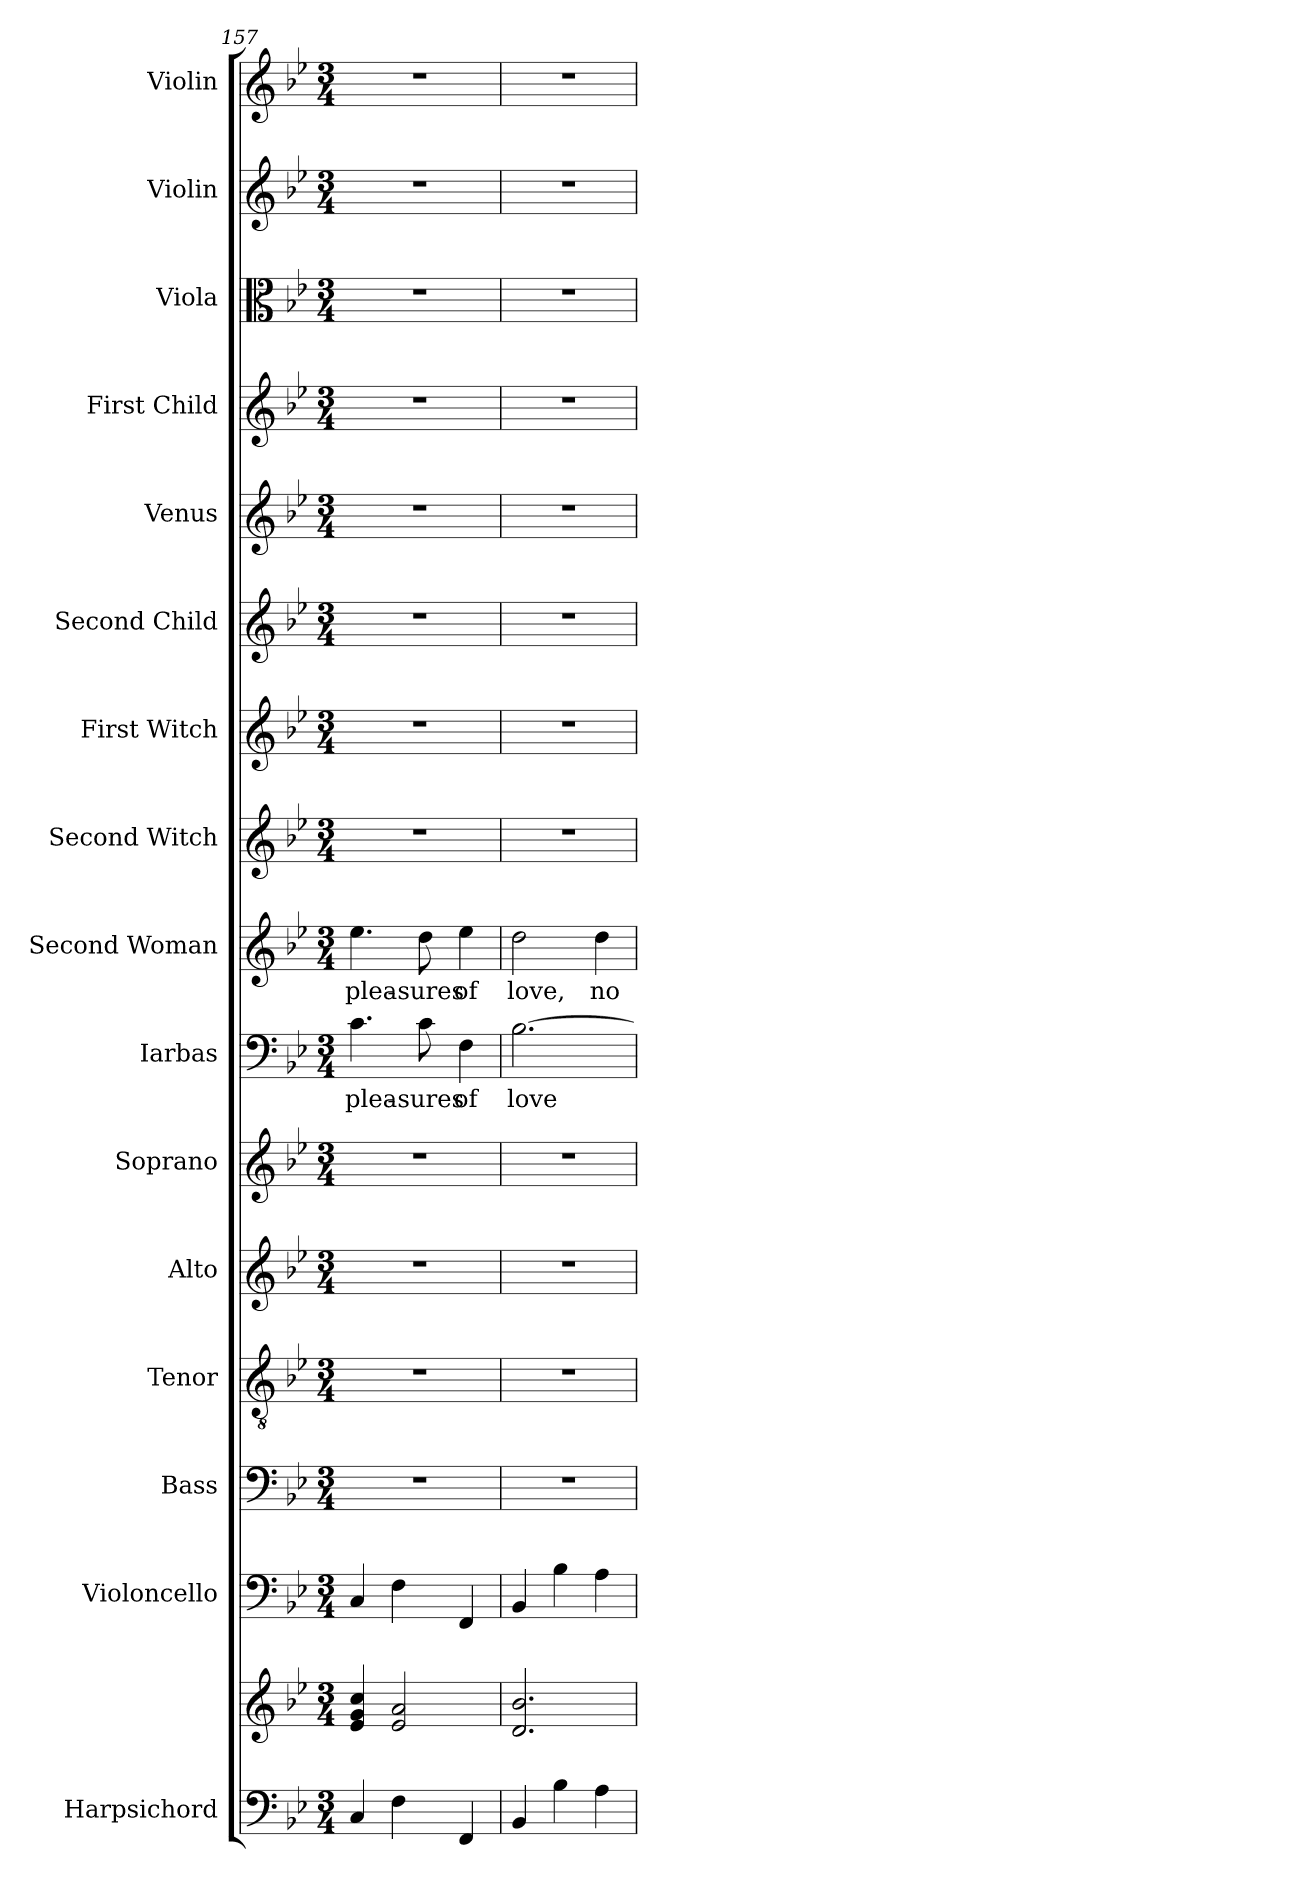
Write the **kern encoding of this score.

**kern	**kern	**kern	**kern	**kern	**kern	**kern	**kern	**text	**kern	**text	**kern	**kern	**kern	**kern	**kern	**kern	**kern	**kern
*part16	*part16	*part15	*part14	*part13	*part12	*part11	*part10	*part10	*part9	*part9	*part8	*part7	*part6	*part5	*part4	*part3	*part2	*part1
*staff17	*staff16	*staff15	*staff14	*staff13	*staff12	*staff11	*staff10	*staff10	*staff9	*staff9	*staff8	*staff7	*staff6	*staff5	*staff4	*staff3	*staff2	*staff1
*I"Harpsichord	*	*I"Violoncello	*I"Bass	*I"Tenor	*I"Alto	*I"Soprano	*I"Iarbas	*	*I"Second Woman	*	*I"Second Witch	*I"First Witch	*I"Second Child	*I"Venus	*I"First Child	*I"Viola	*I"Violin	*I"Violin
*I'Hch.	*	*I'Vc.	*I'B.	*I'T.	*I'A.	*I'S.	*I'I.	*	*I'2W	*	*I'W2.	*I'W1	*I'C2.	*I'V.	*I'C1	*I'Vla.	*I'Vln.	*I'Vln.
*clefF4	*clefG2	*clefF4	*clefF4	*clefGv2	*clefG2	*clefG2	*clefF4	*	*clefG2	*	*clefG2	*clefG2	*clefG2	*clefG2	*clefG2	*clefC3	*clefG2	*clefG2
*k[b-e-]	*k[b-e-]	*k[b-e-]	*k[b-e-]	*k[b-e-]	*k[b-e-]	*k[b-e-]	*k[b-e-]	*	*k[b-e-]	*	*k[b-e-]	*k[b-e-]	*k[b-e-]	*k[b-e-]	*k[b-e-]	*k[b-e-]	*k[b-e-]	*k[b-e-]
*M3/4	*M3/4	*M3/4	*M3/4	*M3/4	*M3/4	*M3/4	*M3/4	*	*M3/4	*	*M3/4	*M3/4	*M3/4	*M3/4	*M3/4	*M3/4	*M3/4	*M3/4
=157	=157	=157	=157	=157	=157	=157	=157	=157	=157	=157	=157	=157	=157	=157	=157	=157	=157	=157
!	!	!	!	!	!	!	!	!LO:LY:b	!	!LO:LY:b	!	!	!	!	!	!	!	!
4C/	4e-/ 4g/ 4cc/	4C/	2.r	2.r	2.r	2.r	4.c\	-plea-	4.ee-\	-plea-	2.r	2.r	2.r	2.r	2.r	2.r	2.r	2.r
4F\	2e-/ 2a/	4F\	.	.	.	.	.	.	.	.	.	.	.	.	.	.	.	.
!	!	!	!	!	!	!	!	!LO:LY:b	!	!LO:LY:b	!	!	!	!	!	!	!	!
.	.	.	.	.	.	.	8c\	-sures	8dd\	-sures	.	.	.	.	.	.	.	.
!	!	!	!	!	!	!	!	!LO:LY:b	!	!LO:LY:b	!	!	!	!	!	!	!	!
4FF/	.	4FF/	.	.	.	.	4F\	of	4ee-\	of	.	.	.	.	.	.	.	.
=158	=158	=158	=158	=158	=158	=158	=158	=158	=158	=158	=158	=158	=158	=158	=158	=158	=158	=158
!	!	!	!	!	!	!	!	!LO:LY:b	!	!LO:LY:b	!	!	!	!	!	!	!	!
4BB-/	2.d/ 2.b-/	4BB-/	2.r	2.r	2.r	2.r	[2.B-\	love-	2dd\	love,	2.r	2.r	2.r	2.r	2.r	2.r	2.r	2.r
4B-\	.	4B-\	.	.	.	.	.	.	.	.	.	.	.	.	.	.	.	.
!	!	!	!	!	!	!	!	!	!	!LO:LY:b	!	!	!	!	!	!	!	!
4A\	.	4A\	.	.	.	.	.	.	4dd\	no	.	.	.	.	.	.	.	.
=	=	=	=	=	=	=	=	=	=	=	=	=	=	=	=	=	=	=
*-	*-	*-	*-	*-	*-	*-	*-	*-	*-	*-	*-	*-	*-	*-	*-	*-	*-	*-
